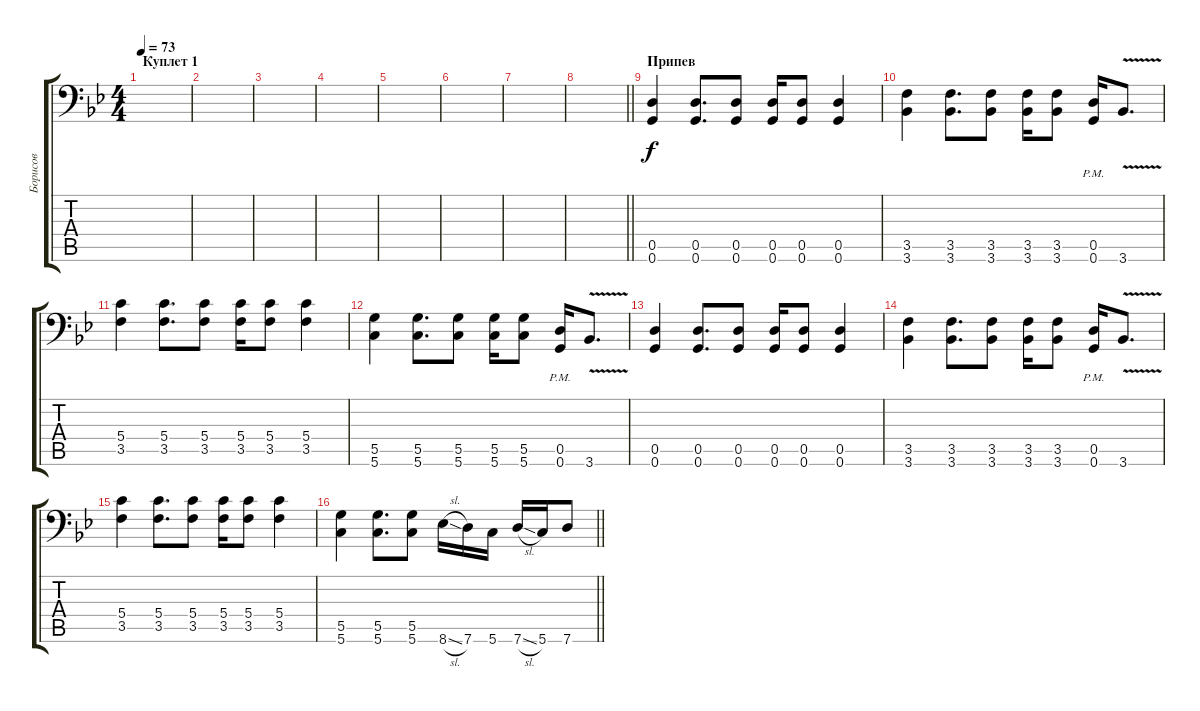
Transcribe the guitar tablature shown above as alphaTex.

\track ("Борисов" "Борисов") {instrument distortionguitar}
\staff {score tabs}
\tuning (A3 E3 C3 G2 D2 G1) {hide}
\ts (4 4)
\section ("" "Куплет 1")
\tempo 73
\clef f4
\ks gminor
|
|
|
|
|
|
|
\barLineRight lightlight
|
\section ("" "Припев")
(0.5 0.6).4{instrument distortionguitar} (0.5 0.6).8{d} (0.5 0.6).8 (0.5 0.6).16 (0.5 0.6).8 (0.5 0.6).4 |
(3.5 3.6).4 (3.5 3.6).8{d} (3.5 3.6).8 (3.5 3.6).16 (3.5 3.6).8 (0.5{pm} 0.6{pm}).16 3.6{v}.8{d} |
(5.4 3.5).4 (5.4 3.5).8{d} (5.4 3.5).8 (5.4 3.5).16 (5.4 3.5).8 (5.4 3.5).4 |
(5.5 5.6).4 (5.5 5.6).8{d} (5.5 5.6).8 (5.5 5.6).16 (5.5 5.6).8 (0.5{pm} 0.6{pm}).16 3.6{v}.8{d} |
(0.5 0.6).4 (0.5 0.6).8{d} (0.5 0.6).8 (0.5 0.6).16 (0.5 0.6).8 (0.5 0.6).4 |
(3.5 3.6).4 (3.5 3.6).8{d} (3.5 3.6).8 (3.5 3.6).16 (3.5 3.6).8 (0.5{pm} 0.6{pm}).16 3.6{v}.8{d} |
(5.4 3.5).4 (5.4 3.5).8{d} (5.4 3.5).8 (5.4 3.5).16 (5.4 3.5).8 (5.4 3.5).4 |
\barLineRight lightlight
(5.5 5.6).4 (5.5 5.6).8{d} (5.5 5.6).8 8.6{sl}.16 7.6.16 5.6.16 7.6{sl}.16 5.6.16 7.6.8
